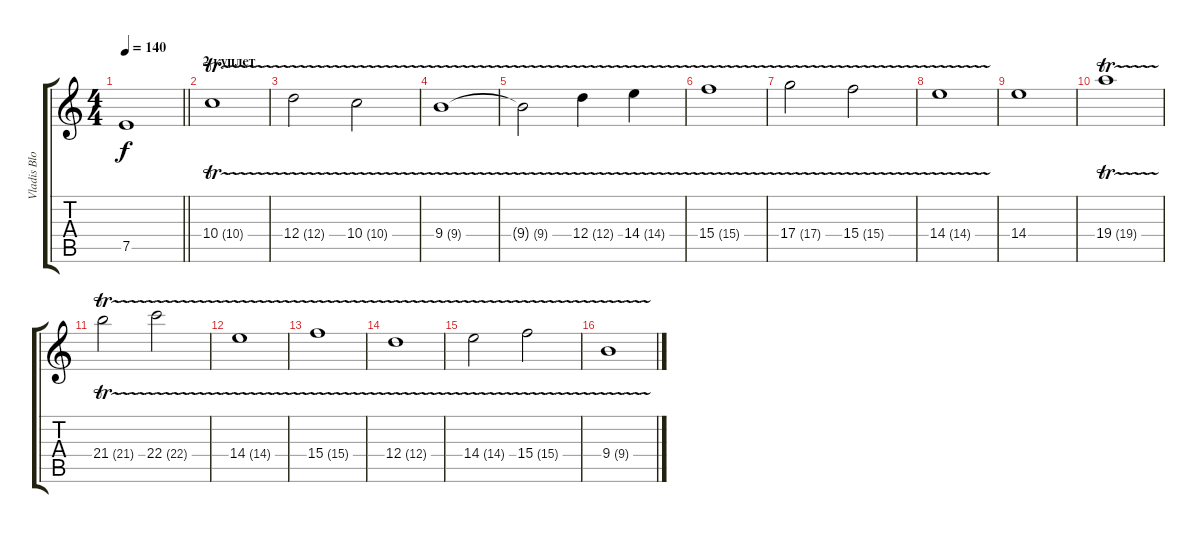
\track ("Vladis Blooder" "Vladis Blo") {instrument distortionguitar bank 22}
\staff {score tabs}
\tuning (E4 B3 G3 D3 A2 E2) {hide}
\ts (4 4)
\tempo 140
\clef g2
\barLineRight lightlight
\ks c
7.5.1{dy f} |
\section ("" "2 куплет")
10.4{tr (10 32)}.1{instrument acousticguitarsteel} |
12.4{tr (12 32)}.2 10.4{tr (10 32)}.2 |
9.4{tr (9 32)}.1 |
9.4{tr (9 32) t}.2 12.4{tr (12 32)}.4 14.4{tr (14 32)}.4 |
15.4{tr (15 32)}.1 |
17.4{tr (17 32)}.2 15.4{tr (15 32)}.2 |
14.4{tr (14 32)}.1 |
14.4.1 |
19.4{tr (19 32)}.1 |
21.4{tr (21 32)}.2 22.4{tr (22 32)}.2 |
14.4{tr (14 32)}.1 |
15.4{tr (15 32)}.1 |
12.4{tr (12 32)}.1 |
14.4{tr (14 32)}.2 15.4{tr (15 32)}.2 |
9.4{tr (9 32)}.1
